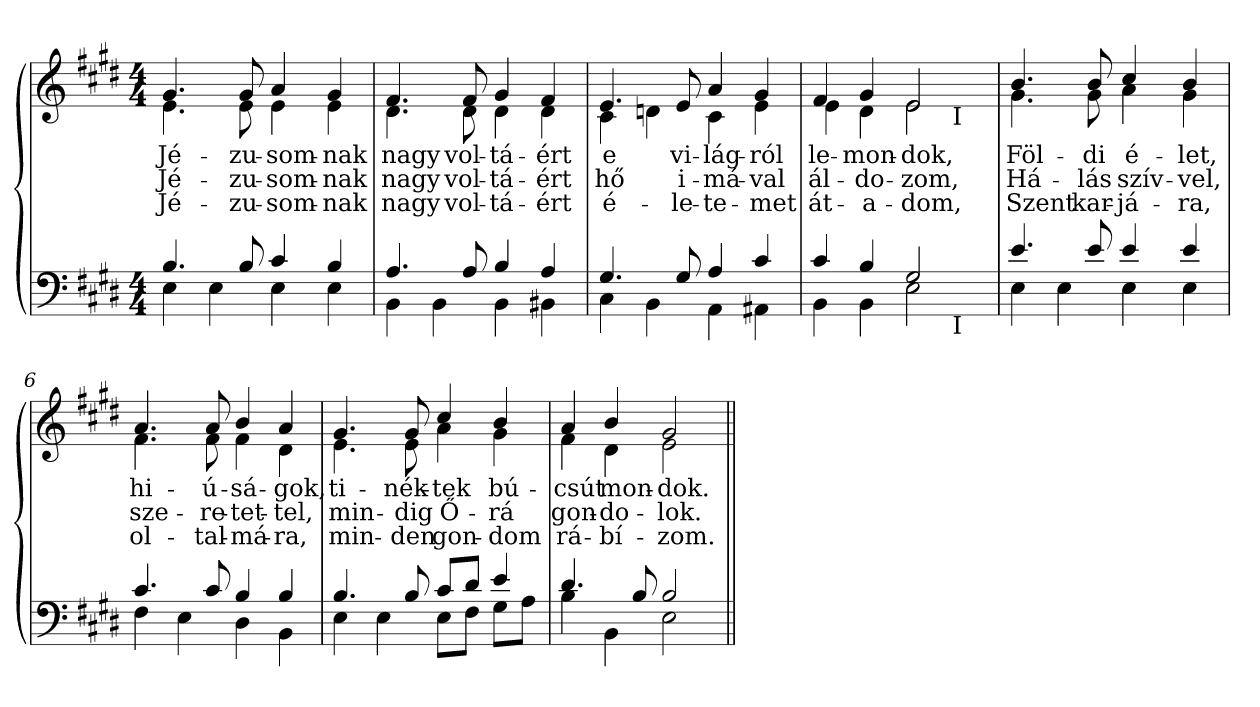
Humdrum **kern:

**kern	**kern	**text	**text	**text
*part2	*part1	*part1	*part1	*part1
*staff2	*staff1	*staff1	*staff1	*staff1
*clefF4	*clefG2	*	*	*
*k[f#c#g#d#]	*k[f#c#g#d#]	*	*	*
*c#:	*c#:	*	*	*
*M4/4	*M4/4	*	*	*
=1	=1	=1	=1	=1
*^	*	*	*	*
!	!	!LO:TX:a:B:t=Legato	!	!	!
!	!	!	!LO:LY:b	!LO:LY:b	!LO:LY:b
*	*	*^	*	*	*
4.B/	4E\	4.g#/	4.e\	Jé-	Jé-	Jé-
.	4E\	.	.	.	.	.
!	!	!	!	!LO:LY:b	!LO:LY:b	!LO:LY:b
8B/	.	8g#/	8e\	-zu-	-zu-	-zu-
!	!	!	!	!LO:LY:b	!LO:LY:b	!LO:LY:b
4c#/	4E\	4a/	4e\	-som-	-som-	-som-
!	!	!	!	!LO:LY:b	!LO:LY:b	!LO:LY:b
4B/	4E\	4g#/	4e\	-nak	-nak	-nak
=2	=2	=2	=2	=2	=2	=2
!	!	!	!	!LO:LY:b	!LO:LY:b	!LO:LY:b
4.A/	4BB\	4.f#/	4.d#\	nagy	nagy	nagy
.	4BB\	.	.	.	.	.
!	!	!	!	!LO:LY:b	!LO:LY:b	!LO:LY:b
8A/	.	8f#/	8d#\	vol-	vol-	vol-
!	!	!	!	!LO:LY:b	!LO:LY:b	!LO:LY:b
4B/	4BB\	4g#/	4d#\	-tá-	-tá-	-tá-
!	!	!	!	!LO:LY:b	!LO:LY:b	!LO:LY:b
4A/	4BB#X\	4f#/	4d#\	-ért	-ért	-ért
=3	=3	=3	=3	=3	=3	=3
!	!	!	!	!LO:LY:b	!LO:LY:b	!LO:LY:b
4.G#/	4C#\	4.e/	4c#\	e	hő	é-
.	4BB\	.	4dn\	.	.	.
!	!	!	!	!LO:LY:b	!LO:LY:b	!LO:LY:b
8G#/	.	8e/	.	vi-	i-	-le-
!	!	!	!	!LO:LY:b	!LO:LY:b	!LO:LY:b
4A/	4AA\	4a/	4c#\	-lág-	-má-	-te-
!	!	!	!	!LO:LY:b	!LO:LY:b	!LO:LY:b
4c#/	4AA#X\	4g#/	4e\	-ról	-val	-met
*	*	*v	*v	*	*	*
=4	=4	=4	=4	=4	=4
*	*	*^	*	*	*
!	!	!	!	!LO:LY:b	!LO:LY:b	!LO:LY:b
*	*^	*	*^	*	*	*
4c#/	4BB\	2.ryy	4f#/	4e\	2.ryy	le-	ál-	át-
!	!	!	!	!	!	!LO:LY:b	!LO:LY:b	!LO:LY:b
4B/	4BB\	.	4g#/	4d#\	.	-mon-	-do-	-a-
!	!	!	!	!	!	!LO:LY:b	!LO:LY:b	!LO:LY:b
2G#/	2E\	.	2e/	2e\	.	-dok,	-zom,	-dom,
!	!	!	!	!	!LO:TX:b:t=I	!	!	!
!	!	!LO:TX:b:t=I	!	!	!	!	!	!
.	.	4ryy	.	.	4ryy	.	.	.
*	*v	*v	*	*	*	*	*	*
*	*	*v	*v	*v	*	*	*
!!LO:LB:g=z
=5	=5	=5	=5	=5	=5
*	*^	*^	*	*	*
*	*	*	*	*^	*	*	*
!	!	!	!	!	!	!LO:LY:b	!LO:LY:b	!LO:LY:b
*	*v	*v	*	*	*	*	*	*
*	*	*	*v	*v	*	*	*
4.e/	4E\	4.b/	4.g#\	Föl-	Há-	Szent
.	4E\	.	.	.	.	.
!	!	!	!	!LO:LY:b	!LO:LY:b	!LO:LY:b
8e/	.	8b/	8g#\	-di	-lás	kar-
!	!	!	!	!LO:LY:b	!LO:LY:b	!LO:LY:b
4e/	4E\	4cc#/	4a\	é-	szív-	-já-
!	!	!	!	!LO:LY:b	!LO:LY:b	!LO:LY:b
4e/	4E\	4b/	4g#\	-let,	-vel,	-ra,
=6	=6	=6	=6	=6	=6	=6
!	!	!	!	!LO:LY:b	!LO:LY:b	!LO:LY:b
4.c#/	4F#\	4.a/	4.f#\	hi-	sze-	ol-
.	4E\	.	.	.	.	.
!	!	!	!	!LO:LY:b	!LO:LY:b	!LO:LY:b
8c#/	.	8a/	8f#\	-ú-	-re-	-tal-
!	!	!	!	!LO:LY:b	!LO:LY:b	!LO:LY:b
4B/	4D#\	4b/	4f#\	-sá-	-tet-	-má-
!	!	!	!	!LO:LY:b	!LO:LY:b	!LO:LY:b
4B/	4BB\	4a/	4d#\	-gok,	-tel,	-ra,
=7	=7	=7	=7	=7	=7	=7
!	!	!	!	!LO:LY:b	!LO:LY:b	!LO:LY:b
4.B/	4E\	4.g#/	4.e\	ti-	min-	min-
.	4E\	.	.	.	.	.
!	!	!	!	!LO:LY:b	!LO:LY:b	!LO:LY:b
8B/	.	8g#/	8e\	-nék-	-dig	-den
!	!	!	!	!LO:LY:b	!LO:LY:b	!LO:LY:b
8c#/L	8E\L	4cc#/	4a\	-tek	Ő-	gon-
8d#/J	8F#\J	.	.	.	.	.
!	!	!	!	!LO:LY:b	!LO:LY:b	!LO:LY:b
4e/	8G#\L	4b/	4g#\	bú-	-rá	-dom
.	8A\J	.	.	.	.	.
=8	=8	=8	=8	=8	=8	=8
!	!	!	!	!LO:LY:b	!LO:LY:b	!LO:LY:b
4.d#/	4B\	4a/	4f#\	-csút	gon-	rá-
!	!	!	!	!LO:LY:b	!LO:LY:b	!LO:LY:b
.	4BB\	4b/	4d#\	mon-	-do-	-bí-
8B/	.	.	.	.	.	.
!	!	!	!	!LO:LY:b	!LO:LY:b	!LO:LY:b
2B/	2E\	2g#/	2e\	-dok.	-lok.	-zom.
*v	*v	*	*	*	*	*
*	*v	*v	*	*	*
=||	=||	=||	=||	=||
*-	*-	*-	*-	*-
